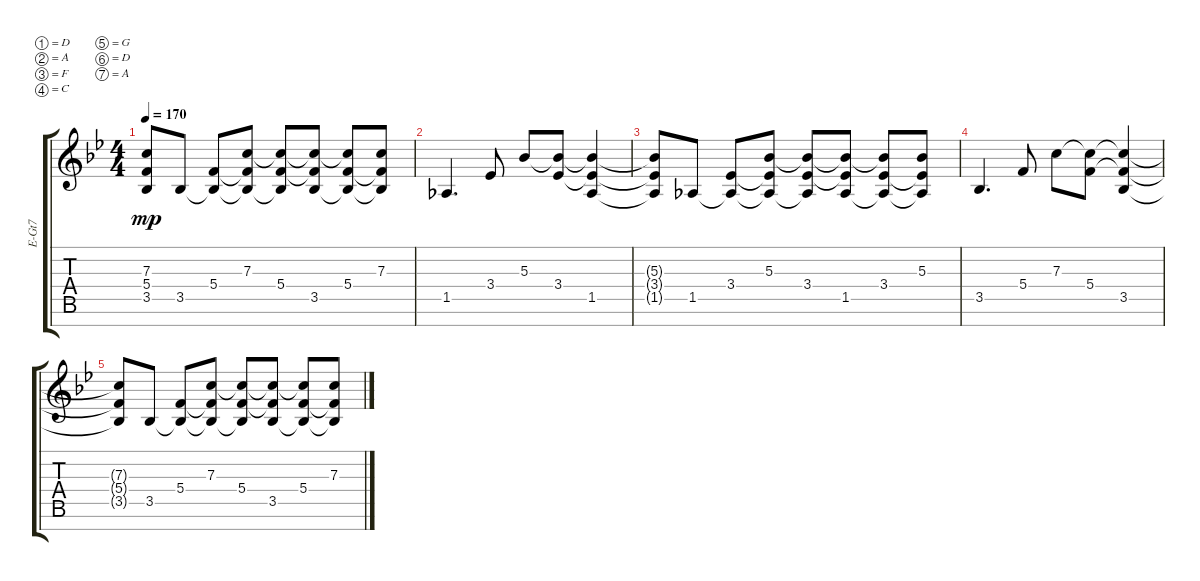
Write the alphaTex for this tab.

\defaultSystemsLayout 4
\bracketExtendMode groupsimilarinstruments
\otherSystemsTrackNameOrientation horizontal
\track ("Electric Guitar" "E-Gt7") {instrument distortionguitar}
\staff {score tabs}
\tuning (D4 A3 F3 C3 G2 D2 A1)
\ts (4 4)
\tempo 170
\clef g2
\ks bb
(7.3{t acc forcenatural} 5.4{t acc forcenatural} 3.5{t acc forcenatural}).8{dy mp beam Up} 3.5{acc forcenatural}.8{beam Up} (5.4{acc forcenatural} 3.5{t acc forcenatural}).8{beam Up} (7.3{acc forcenatural} 5.4{t acc forcenatural} 3.5{t acc forcenatural}).8{beam Up} (7.3{t acc forcenatural} 5.4{acc forcenatural} 3.5{t acc forcenatural}).8{beam Up} (7.3{t acc forcenatural} 5.4{t acc forcenatural} 3.5{acc forcenatural}).8{beam Up} (7.3{t acc forcenatural} 5.4{acc forcenatural} 3.5{t acc forcenatural}).8{beam Up} (7.3{acc forcenatural} 5.4{t acc forcenatural} 3.5{t acc forcenatural}).8{beam Up} |
1.5{acc b}.4{d beam Up} 3.4{acc forcenatural}.8{beam Up} 5.3{acc forcenatural}.8{beam Up} (3.4{acc forcenatural} 5.3{t acc forcenatural}).8{beam Up} (1.5{acc b} 3.4{t acc forcenatural} 5.3{t acc forcenatural}).4{beam Up} |
(1.5{t acc b} 3.4{t acc forcenatural} 5.3{t acc forcenatural}).8{beam Up} 1.5{acc b}.8{beam Up} (3.4{acc forcenatural} 1.5{t acc b}).8{beam Up} (5.3{acc forcenatural} 3.4{t acc forcenatural} 1.5{t acc b}).8{beam Up} (3.4{acc forcenatural} 5.3{t acc forcenatural} 1.5{t acc b}).8{beam Up} (1.5{acc b} 5.3{t acc forcenatural} 3.4{t acc forcenatural}).8{beam Up} (3.4{acc forcenatural} 5.3{t acc forcenatural} 1.5{t acc b}).8{beam Up} (5.3{acc forcenatural} 3.4{t acc forcenatural} 1.5{t acc b}).8{beam Up} |
3.5{acc forcenatural}.4{d beam Up} 5.4{acc forcenatural}.8{beam Up} 7.3{acc forcenatural}.8{beam Down} (7.3{t acc forcenatural} 5.4{acc forcenatural}).8{beam Down} (7.3{t acc forcenatural} 5.4{t acc forcenatural} 3.5{acc forcenatural}).4{beam Up} |
(7.3{t acc forcenatural} 5.4{t acc forcenatural} 3.5{t acc forcenatural}).8{beam Up} 3.5{acc forcenatural}.8{beam Up} (5.4{acc forcenatural} 3.5{t acc forcenatural}).8{beam Up} (7.3{acc forcenatural} 5.4{t acc forcenatural} 3.5{t acc forcenatural}).8{beam Up} (7.3{t acc forcenatural} 5.4{acc forcenatural} 3.5{t acc forcenatural}).8{beam Up} (7.3{t acc forcenatural} 5.4{t acc forcenatural} 3.5{acc forcenatural}).8{beam Up} (7.3{t acc forcenatural} 5.4{acc forcenatural} 3.5{t acc forcenatural}).8{beam Up} (7.3{acc forcenatural} 5.4{t acc forcenatural} 3.5{t acc forcenatural}).8{beam Up}
